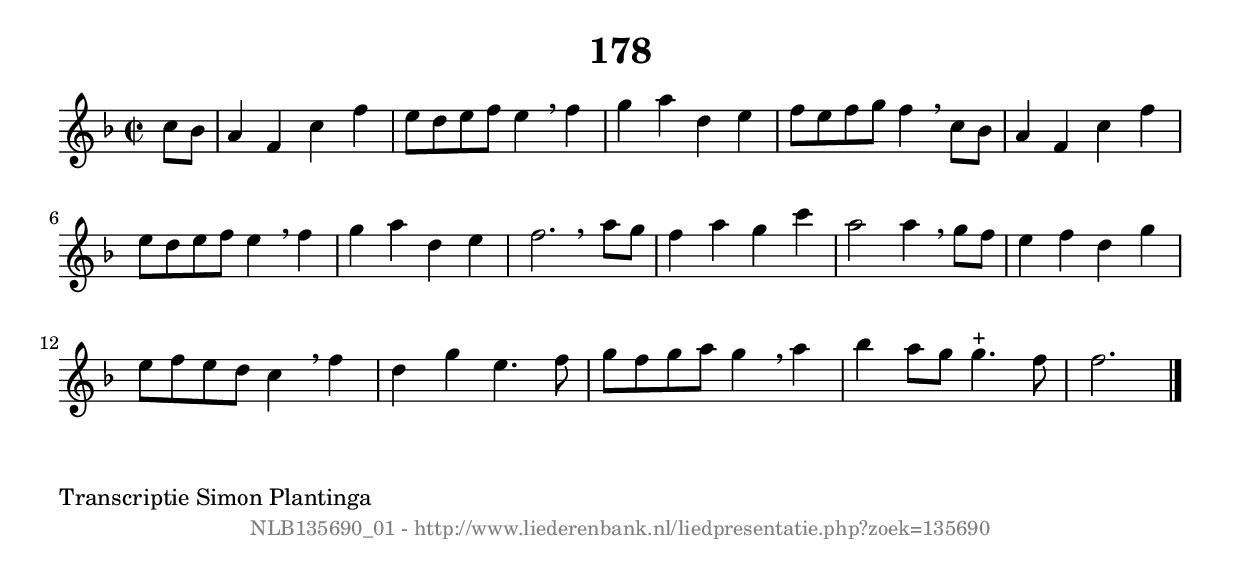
%
% produced by wce2krn 1.64 (7 June 2014)
%
\version"2.16"
#(append! paper-alist '(("long" . (cons (* 210 mm) (* 2000 mm)))))
#(set-default-paper-size "long")
sb = {\breathe}
mBreak = {\breathe }
bBreak = {\breathe }
x = {\once\override NoteHead #'style = #'cross }
gl=\glissando
itime={\override Staff.TimeSignature #'stencil = ##f }
ficta = {\once\set suggestAccidentals = ##t}
fine = {\once\override Score.RehearsalMark #'self-alignment-X = #1 \mark \markup {\italic{Fine}}}
dc = {\once\override Score.RehearsalMark #'self-alignment-X = #1 \mark \markup {\italic{D.C.}}}
dcf = {\once\override Score.RehearsalMark #'self-alignment-X = #1 \mark \markup {\italic{D.C. al Fine}}}
dcc = {\once\override Score.RehearsalMark #'self-alignment-X = #1 \mark \markup {\italic{D.C. al Coda}}}
ds = {\once\override Score.RehearsalMark #'self-alignment-X = #1 \mark \markup {\italic{D.S.}}}
dsf = {\once\override Score.RehearsalMark #'self-alignment-X = #1 \mark \markup {\italic{D.S. al Fine}}}
dsc = {\once\override Score.RehearsalMark #'self-alignment-X = #1 \mark \markup {\italic{D.S. al Coda}}}
pv = {\set Score.repeatCommands = #'((volta "1"))}
sv = {\set Score.repeatCommands = #'((volta "2"))}
tv = {\set Score.repeatCommands = #'((volta "3"))}
qv = {\set Score.repeatCommands = #'((volta "4"))}
xv = {\set Score.repeatCommands = #'((volta #f))}
\header{ tagline = ""
title = "178"
}
\score {{
\key f \major
\relative g'
{
\set melismaBusyProperties = #'()
\partial 32*8
\time 2/2
\tempo 4=120
\override Score.MetronomeMark #'transparent = ##t
\override Score.RehearsalMark #'break-visibility = #(vector #t #t #f)
c8 bes8 | a4 f4 c'4 f4 | e8 d8 e8 f8 e4 \sb f4 | g4 a4 d,4 e4 | f8 e8 f8 g8 f4 \mBreak
c8 bes8 | a4 f4 c'4 f4 | e8 d8 e8 f8 e4 \sb f4 | g4 a4 d,4 e4 | f2. \bar ":|:" \bBreak
a8 g8 | f4 a4 g4 c4 | a2 a4 \sb g8 f8 | e4 f4 d4 g4 | e8 f8 e8 d8 c4 \mBreak
f4 | d4 g4 e4. f8 | g8 f8 g8 a8 g4 \sb a4 | bes4 a8 g8 g4.^"+" f8 | f2. \bar "|."
 }}
 \midi { }
 \layout {
            indent = 0.0\cm
}
}
\markup { \wordwrap-string #" 
Transcriptie Simon Plantinga
"}
\markup { \vspace #0 } \markup { \with-color #grey \fill-line { \center-column { \smaller "NLB135690_01 - http://www.liederenbank.nl/liedpresentatie.php?zoek=135690" } } }
